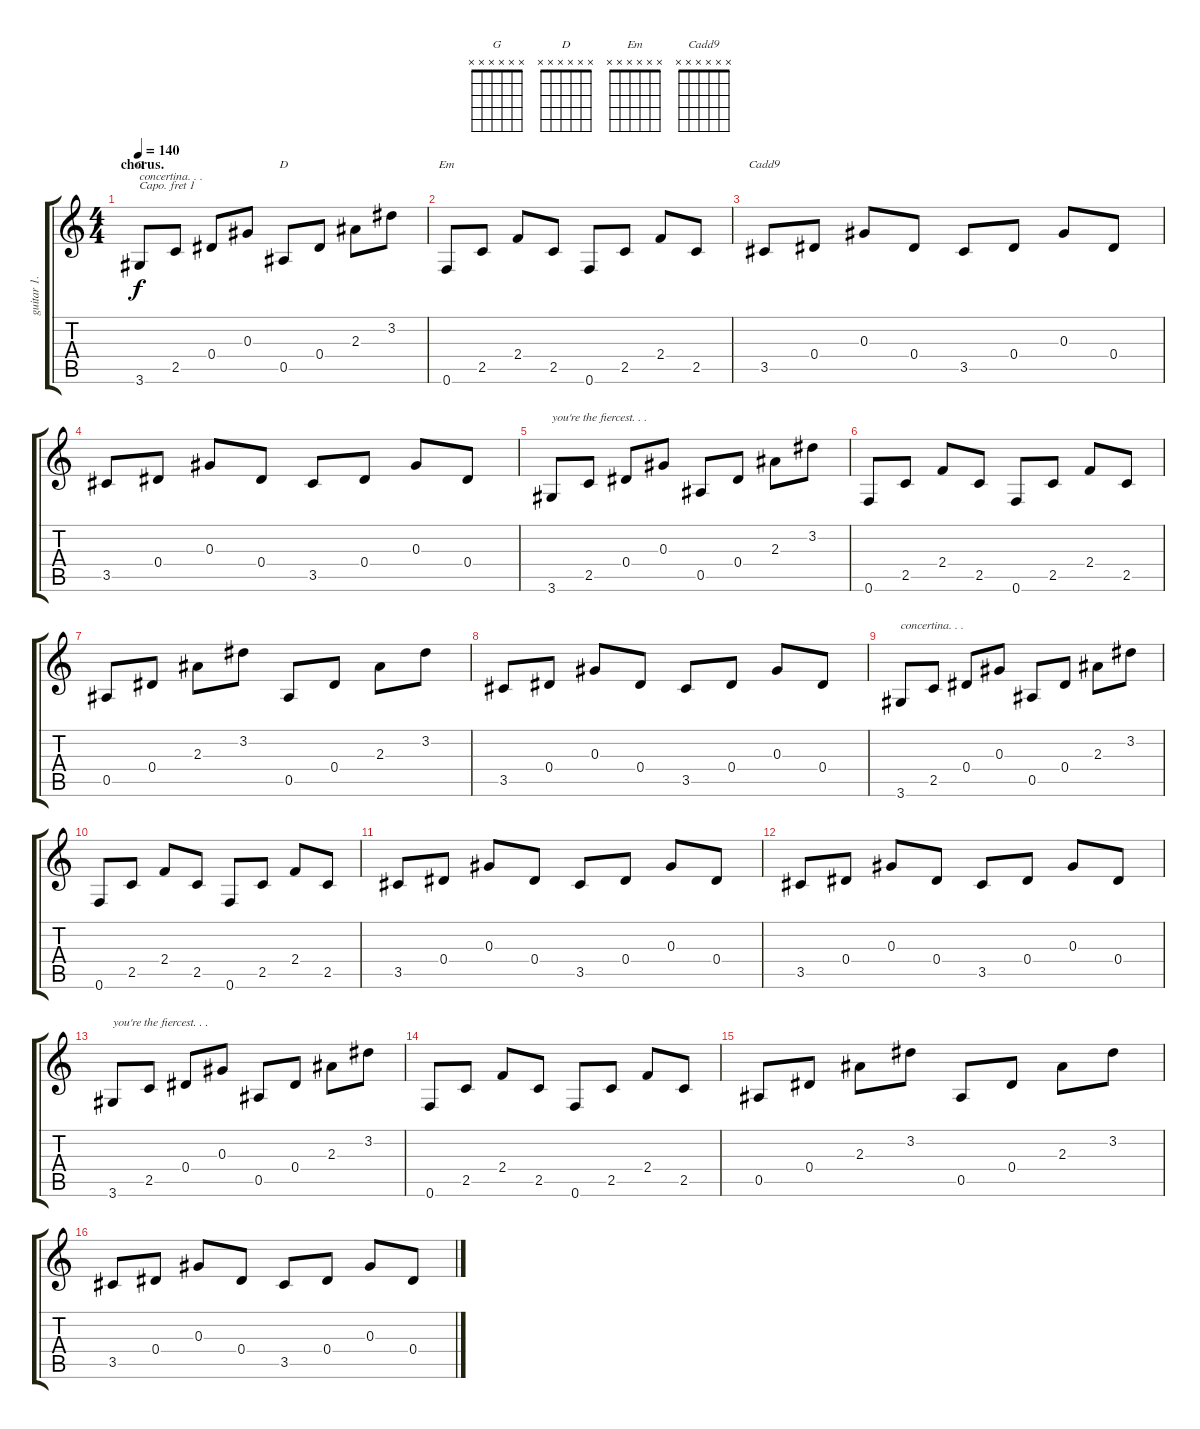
\track ("guitar 1." "guitar 1.") {instrument acousticguitarsteel}
\staff {score tabs}
\capo 1
\tuning (E4 B3 G3 D3 A2 E2) {hide}
\chord ("G" x x x x x x) {firstfret 0}
\chord ("D" x x x x x x) {firstfret 0}
\chord ("Em" x x x x x x) {firstfret 0}
\chord ("Cadd9" x x x x x x) {firstfret 0}
\ts (4 4)
\section ("" "chorus.")
\tempo 140
\clef g2
\ks c
3.6.8{ch "G" txt "concertina. . ." dy f} 2.5.8 0.4.8 0.3.8 0.5.8{ch "D"} 0.4.8 2.3.8 3.2.8 |
0.6.8{ch "Em"} 2.5.8 2.4.8 2.5.8 0.6.8 2.5.8 2.4.8 2.5.8 |
3.5.8{ch "Cadd9"} 0.4.8 0.3.8 0.4.8 3.5.8 0.4.8 0.3.8 0.4.8 |
3.5.8 0.4.8 0.3.8 0.4.8 3.5.8 0.4.8 0.3.8 0.4.8 |
3.6.8{txt "you're the fiercest. . ."} 2.5.8 0.4.8 0.3.8 0.5.8 0.4.8 2.3.8 3.2.8 |
0.6.8 2.5.8 2.4.8 2.5.8 0.6.8 2.5.8 2.4.8 2.5.8 |
0.5.8 0.4.8 2.3.8 3.2.8 0.5.8 0.4.8 2.3.8 3.2.8 |
3.5.8 0.4.8 0.3.8 0.4.8 3.5.8 0.4.8 0.3.8 0.4.8 |
3.6.8{txt "concertina. . ."} 2.5.8 0.4.8 0.3.8 0.5.8 0.4.8 2.3.8 3.2.8 |
0.6.8 2.5.8 2.4.8 2.5.8 0.6.8 2.5.8 2.4.8 2.5.8 |
3.5.8 0.4.8 0.3.8 0.4.8 3.5.8 0.4.8 0.3.8 0.4.8 |
3.5.8 0.4.8 0.3.8 0.4.8 3.5.8 0.4.8 0.3.8 0.4.8 |
3.6.8{txt "you're the fiercest. . ."} 2.5.8 0.4.8 0.3.8 0.5.8 0.4.8 2.3.8 3.2.8 |
0.6.8 2.5.8 2.4.8 2.5.8 0.6.8 2.5.8 2.4.8 2.5.8 |
0.5.8 0.4.8 2.3.8 3.2.8 0.5.8 0.4.8 2.3.8 3.2.8 |
3.5.8 0.4.8 0.3.8 0.4.8 3.5.8 0.4.8 0.3.8 0.4.8
